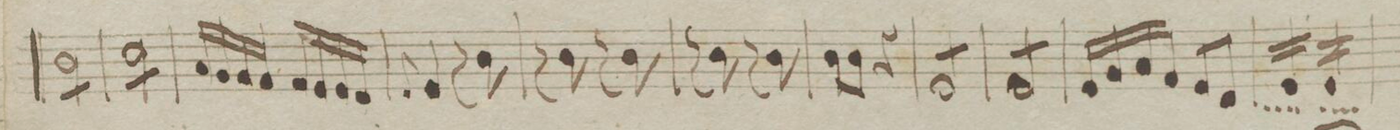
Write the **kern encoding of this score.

**kern	**dynam
*I"Violin 2do	*
*clefG2	*
*k[b-e-a-]	*
*M2/4	*
8b-\L	.
8b-\	.
8b-\	.
8b-\J	.
=154	=154
8cc\L	.
8cc\	.
8cc\	.
8cc\J	.
*Xtremolo	*
=155	=155
16a-/LL	.
16g/	.
16g/	.
16f/JJ	.
16f/LL	.
16e-/	.
16e-/	.
16d/JJ	.
=156	=156
8qqd/	.
4e-/	.
8r	.
8b-\	.
=157	=157
8r	.
8b-\	.
8r	.
8b-\	.
=158	=158
8r	.
8b-\	.
8r	.
8b-\	.
=159	=159
8b-\L	.
8b-\J	.
4r	.
=160	=160
*tremolo	*
8e-/L	.
8e-/	.
8e-/	.
8e-/J	.
=161	=161
8e-/L	.
8e-/	.
8e-/	.
8e-/J	.
*Xtremolo	*
=162	=162
16e-/LL	.
16g/	.
16a-/	.
16f/JJ	.
8e-/L	.
8d/J	.
=163	=163
*tremolo	*
16e-/LL	.
16e-/	.
16e-/	.
16e-/JJ	.
16e-/LL	.
16e-/	.
16e-/	.
16e-/JJ	.
=164	=164
*-	*-
